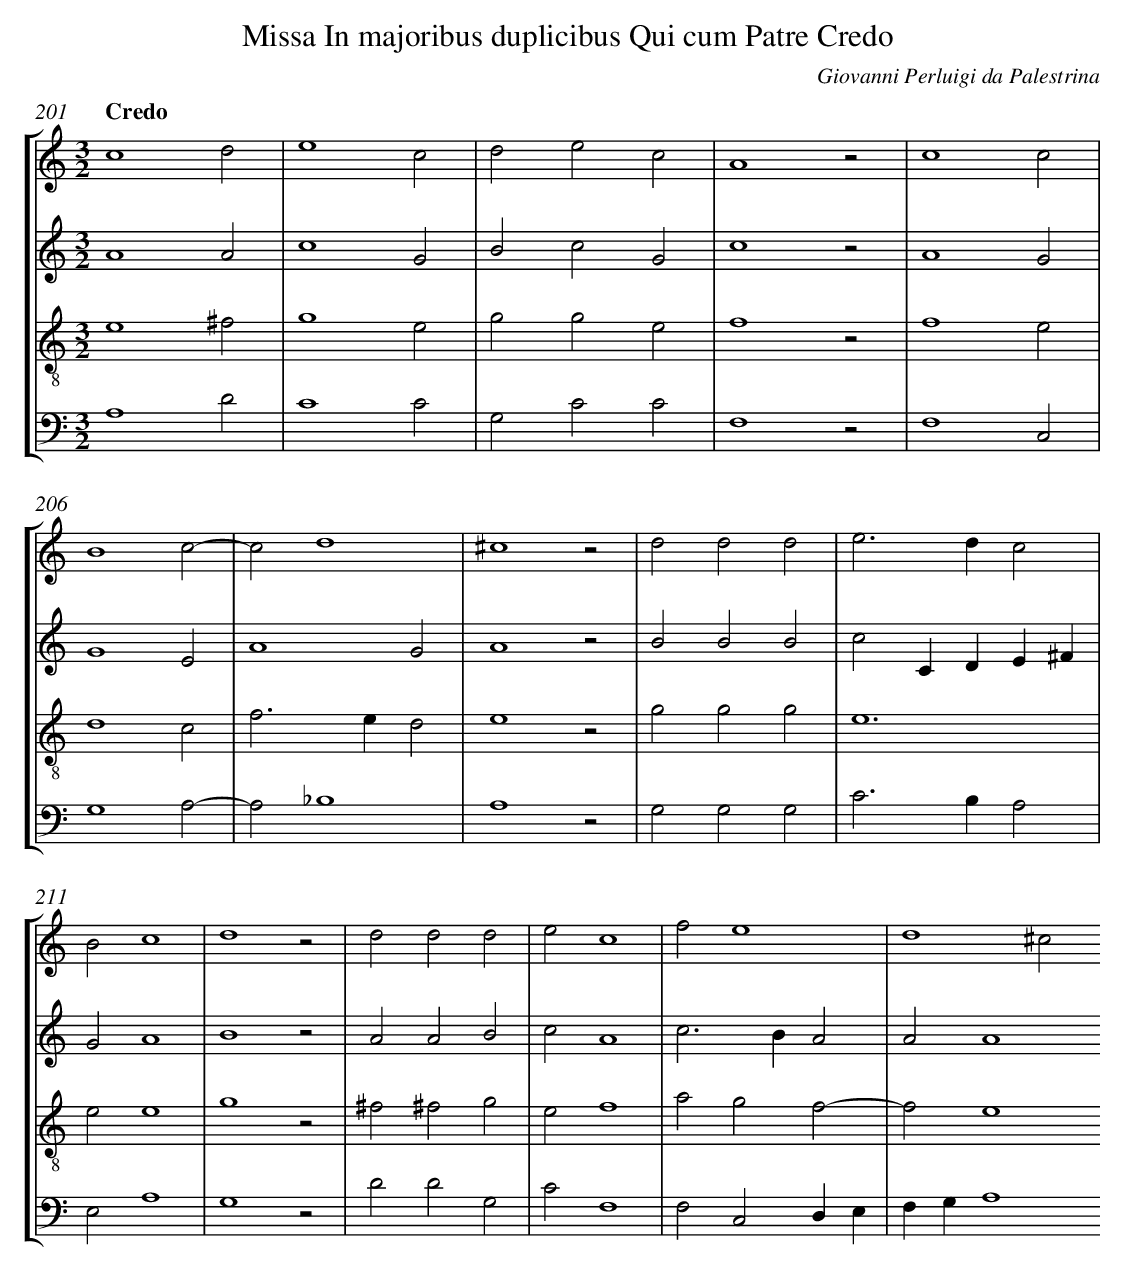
X:1
T: Missa In majoribus duplicibus Qui cum Patre Credo
C: Giovanni Perluigi da Palestrina
L: 1/4
M: 3/2
Q: "Credo"
%%staves [1 2 3 4]
V: 1 clef=treble
V: 2 clef=treble
V: 3 clef=treble-8
V: 4 clef=bass
K: C
[V:1] c4d2 |
[V:2] A4A2 |
[V:3] e4^f2 |
[V:4] A,4D2 |
[V:1] e4c2 |
[V:2] c4G2 |
[V:3] g4e2 |
[V:4] C4C2 |
[V:1] d2e2c2 |
[V:2] B2c2G2 |
[V:3] g2g2e2 |
[V:4] G,2C2C2 |
[V:1] A4z2 |
[V:2] c4z2 |
[V:3] f4z2 |
[V:4] F,4z2 |
[V:1] c4c2 |
[V:2] A4G2 |
[V:3] f4e2 |
[V:4] F,4C,2 |
[V:1] B4c2- |
[V:2] G4E2 |
[V:3] d4c2 |
[V:4] G,4A,2- |
[V:1] c2d4 |
[V:2] A4G2 |
[V:3] f2>e2d2 |
[V:4] A,2_B,4 |
[V:1] ^c4z2 |
[V:2] A4z2 |
[V:3] e4z2 |
[V:4] A,4z2 |
[V:1] d2d2d2 |
[V:2] B2B2B2 |
[V:3] g2g2g2 |
[V:4] G,2G,2G,2 |
[V:1] e2>d2c2 |
[V:2] c2CDE^F |
[V:3] e6 |
[V:4] C2>B,2A,2 |
[V:1] B2c4 |
[V:2] G2A4 |
[V:3] e2e4 |
[V:4] E,2A,4 |
[V:1] d4z2 |
[V:2] B4z2 |
[V:3] g4z2 |
[V:4] G,4z2 |
[V:1] d2d2d2 |
[V:2] A2A2B2 |
[V:3] ^f2^f2g2 |
[V:4] D2D2G,2 |
[V:1] e2c4 |
[V:2] c2A4 |
[V:3] e2f4 |
[V:4] C2F,4 |
[V:1] f2e4 |
[V:2] c2>B2A2 |
[V:3] a2g2f2- |
[V:4] F,2C,2D,E, |
[V:1] d4^c2
[V:2] A2A4
[V:3] f2e4
[V:4] F,G,A,4
